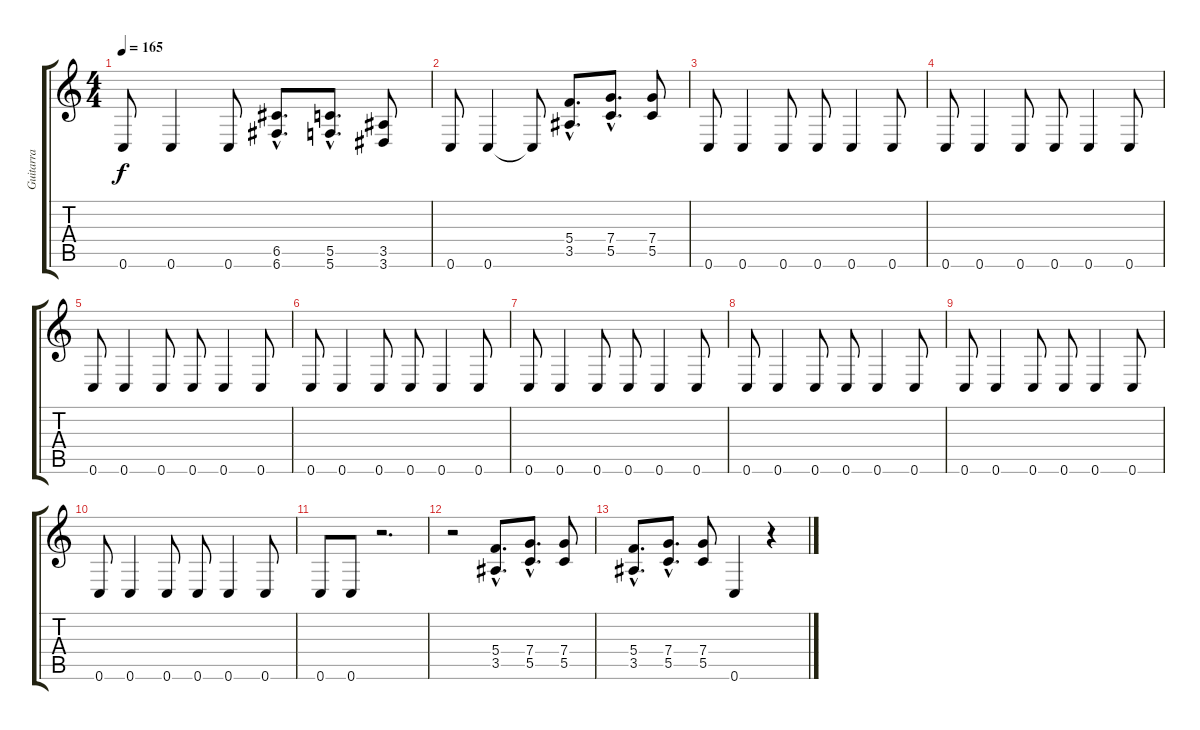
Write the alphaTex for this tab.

\track ("Guitarra" "Guitarra") {instrument distortionguitar}
\staff {score tabs}
\tuning (D4 A3 F3 C3 G2 C2) {hide}
\ts (4 4)
\tempo 165
\clef g2
\ks c
0.6.8{dy f} 0.6.4 0.6.8 (6.5{hac} 6.6{hac}).8{d} (5.5{hac} 5.6{hac}).8{d} (3.5 3.6).8 |
0.6.8 0.6.4 0.6{t}.8 (5.4{hac} 3.5{hac}).8{d} (7.4{hac} 5.5{hac}).8{d} (7.4 5.5).8 |
0.6.8 0.6.4 0.6.8 0.6.8 0.6.4 0.6.8 |
0.6.8 0.6.4 0.6.8 0.6.8 0.6.4 0.6.8 |
0.6.8 0.6.4 0.6.8 0.6.8 0.6.4 0.6.8 |
0.6.8 0.6.4 0.6.8 0.6.8 0.6.4 0.6.8 |
0.6.8 0.6.4 0.6.8 0.6.8 0.6.4 0.6.8 |
0.6.8 0.6.4 0.6.8 0.6.8 0.6.4 0.6.8 |
0.6.8 0.6.4 0.6.8 0.6.8 0.6.4 0.6.8 |
0.6.8 0.6.4 0.6.8 0.6.8 0.6.4 0.6.8 |
0.6.8 0.6.8 r.2{d} |
r.2 (5.4{hac} 3.5{hac}).8{d} (7.4{hac} 5.5{hac}).8{d} (7.4 5.5).8 |
(5.4{hac} 3.5{hac}).8{d} (7.4{hac} 5.5{hac}).8{d} (7.4 5.5).8 0.6.4 r.4
